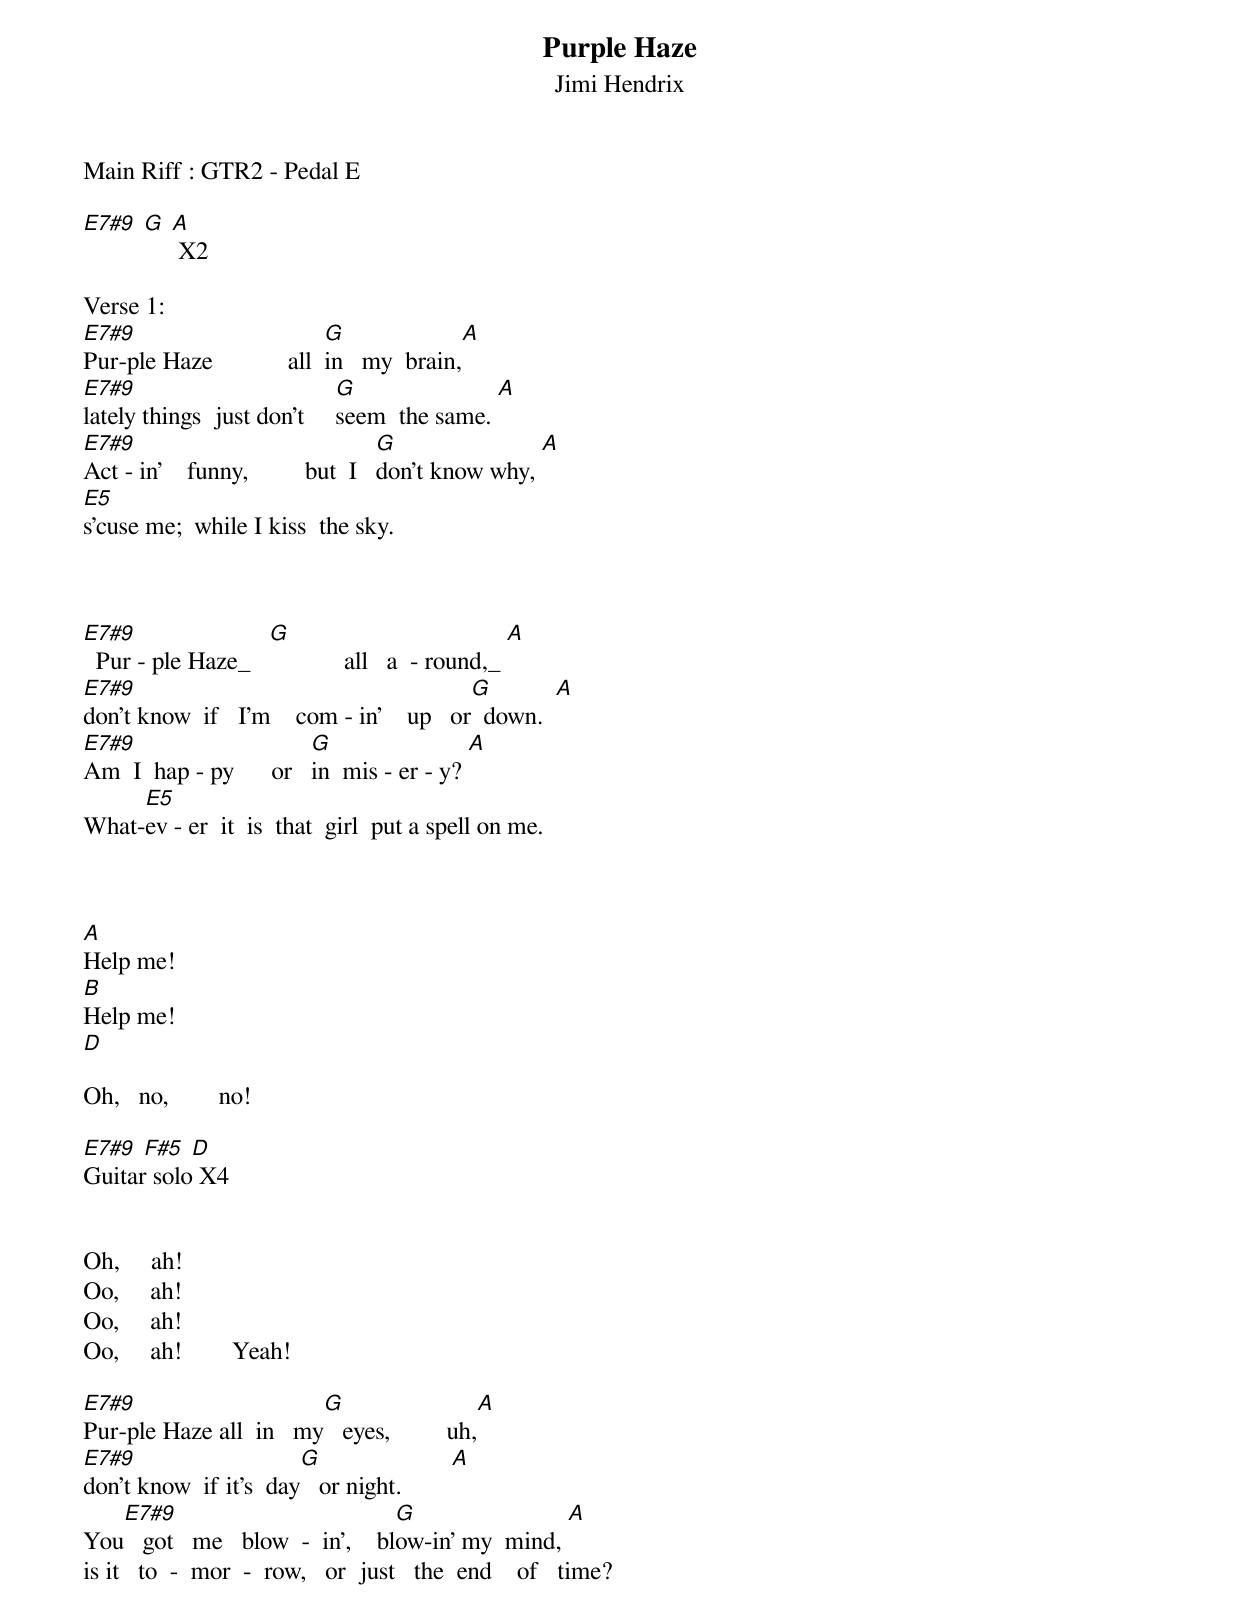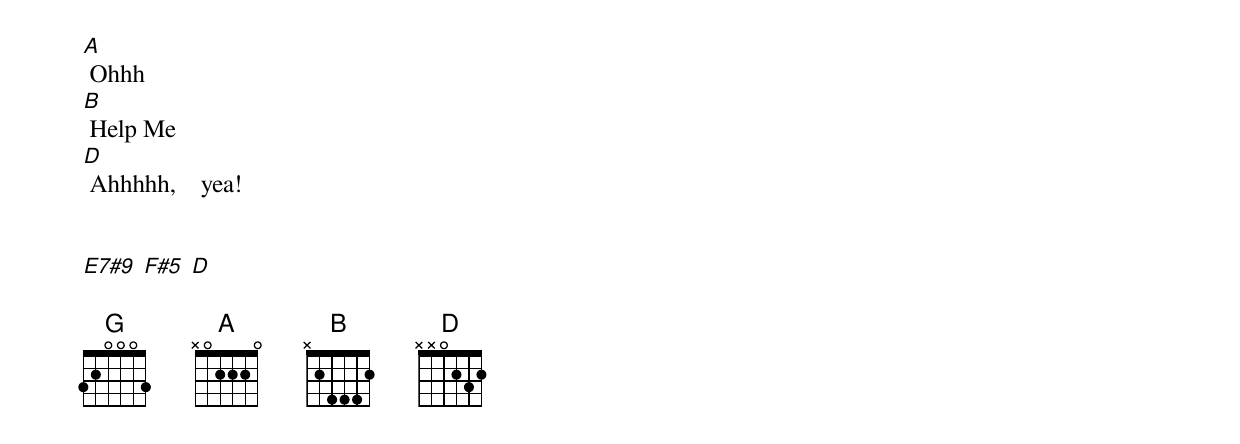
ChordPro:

{t:Purple Haze }
{st:Jimi Hendrix}

Main Riff : GTR2 - Pedal E

[E7#9] [G] [A] X2

Verse 1:
[E7#9]Pur-ple Haze            all  [G]in   my  brain,[A]
[E7#9]lately things  just don't     [G]seem  the same. [A]
[E7#9]Act - in'    funny,         but  I   [G]don't know why, [A]
[E5]s'cuse me;  while I kiss  the sky.

<break>

[E7#9]  Pur - ple Haze_   [G]            all   a  - round,_ [A]
[E7#9]don't know  if   I'm    com - in'    up   or[G]  down.  [A]
[E7#9]Am  I  hap - py      or   [G]in  mis - er - y? [A]
What-[E5]ev - er  it  is  that  girl  put a spell on me.

<break>

[A]Help me!
[B]Help me!
[D]

Oh,   no,        no!

[E7#9] [F#5] [D]
Guitar solo X4

<back to main riff>
Oh,     ah!
Oo,     ah!
Oo,     ah!
Oo,     ah!        Yeah!

[E7#9]Pur-ple Haze all  in   my[G]   eyes,         uh,[A]
[E7#9]don't know  if it's  day[G]   or night.        [A]
You[E7#9]   got   me   blow  -  in',    bl[G]ow-in' my  mind, [A]
is it   to  -  mor  -  row,   or  just   the  end    of   time?

<break>
[A] Ohhh
[B] Help Me
[D] Ahhhhh,    yea!

<Outro Guitar solo as much as want>
[E7#9] [F#5] [D]
<whisper chatter whatever>
